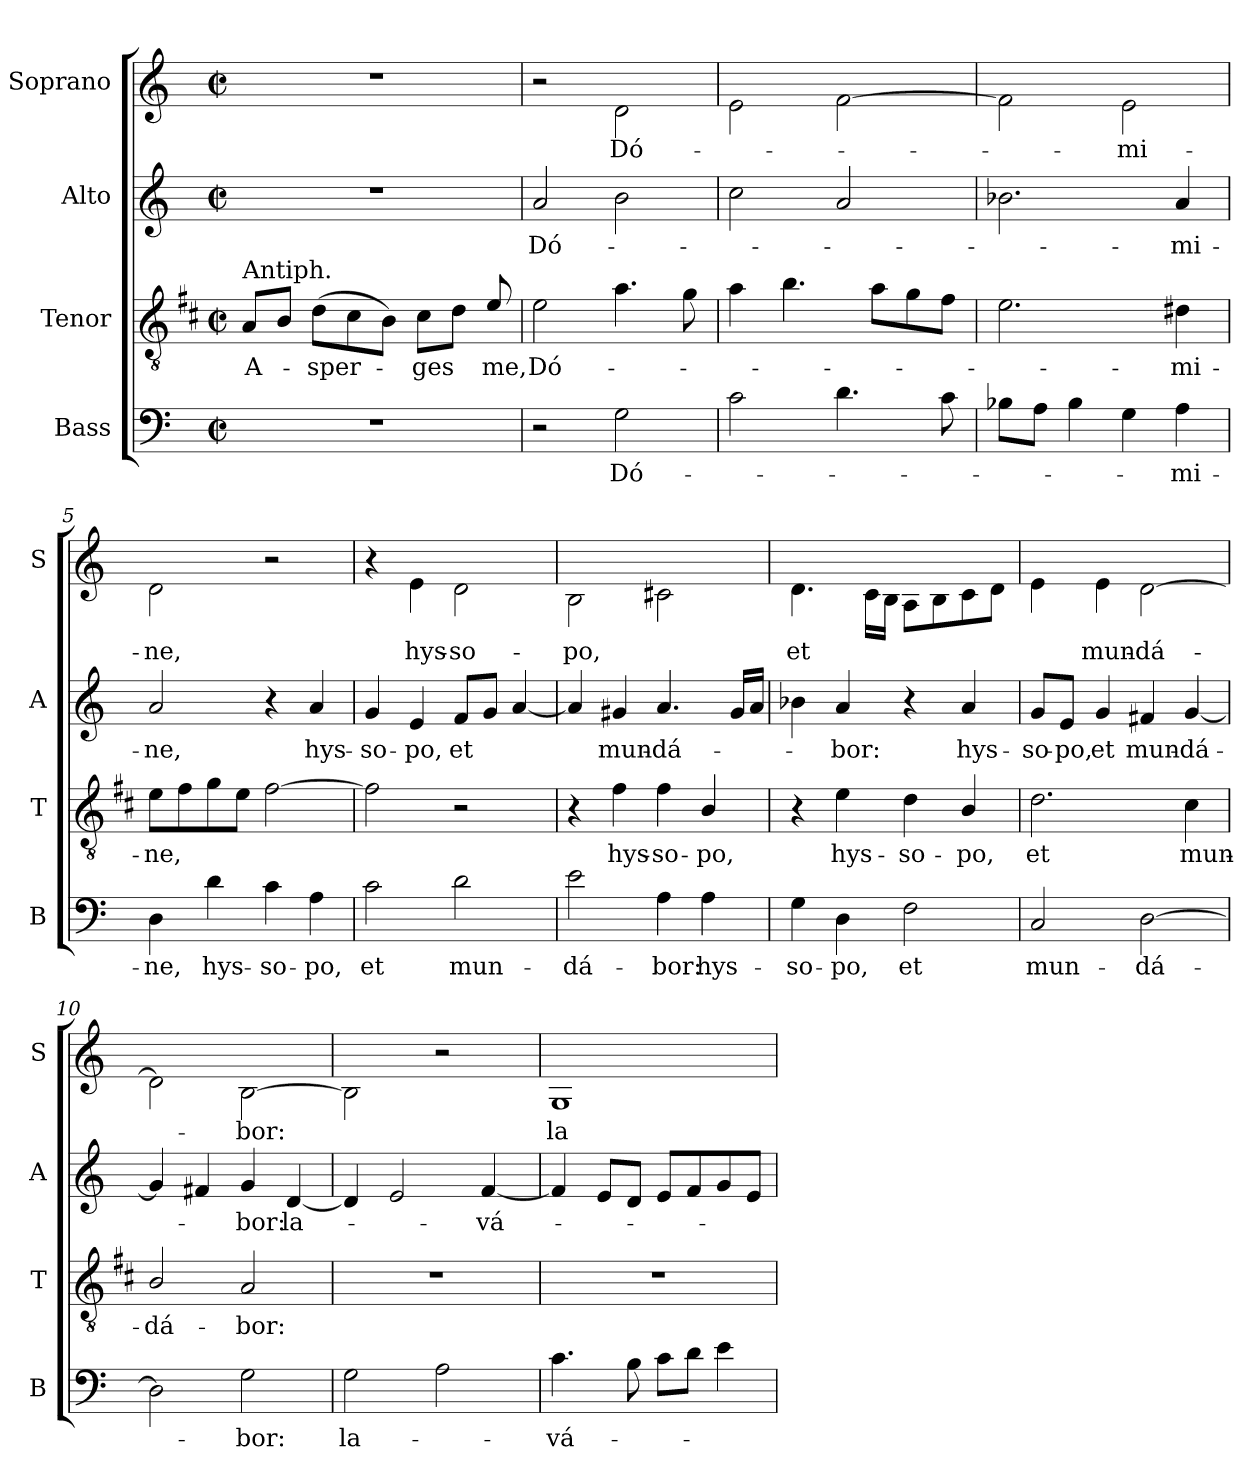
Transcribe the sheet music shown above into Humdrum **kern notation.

**kern	**text	**kern	**text	**kern	**text	**kern	**text
*part4	*part4	*part3	*part3	*part2	*part2	*part1	*part1
*staff4	*staff4	*staff3	*staff3	*staff2	*staff2	*staff1	*staff1
*I"Bass	*	*I"Tenor	*	*I"Alto	*	*I"Soprano	*
*I'B	*	*I'T	*	*I'A	*	*I'S	*
*clefF4	*	*clefGv2	*	*clefG2	*	*clefG2	*
*	*	*ITrd1c2	*	*	*	*ITrd-7c-12	*
*k[]	*	*k[]	*	*k[]	*	*k[]	*
*C:	*	*C:	*	*C:	*	*C:	*
*M2/2	*	*M2/2	*	*M2/2	*	*M2/2	*
*met(c|)	*	*met(c|)	*	*met(c|)	*	*met(c|)	*
=1	=1	=1	=1	=1	=1	=1	=1
!	!	!LO:TX:a:t=Antiph.	!	!	!	!	!
1r	.	8G/L	A-	1r	.	1r	.
.	.	8A/J	.	.	.	.	.
.	.	(8c\L	-sper-	.	.	.	.
.	.	8B\	.	.	.	.	.
.	.	8A\J)	.	.	.	.	.
.	.	8B\L	-ges	.	.	.	.
.	.	8c\J	.	.	.	.	.
.	.	8d/	me,	.	.	.	.
=2	=2	=2	=2	=2	=2	=2	=2
2r	.	2d\	Dó-	2a/	Dó-	2r	.
2G\	Dó-	4.g\	.	2b\	.	2dd\	Dó-
.	.	8f\	.	.	.	.	.
=3	=3	=3	=3	=3	=3	=3	=3
2c\	.	4g\	.	2cc\	.	2ee\	.
.	.	4.a\	.	.	.	.	.
4.d\	.	.	.	2a/	.	[2ff\	.
.	.	8g\L	.	.	.	.	.
.	.	8f\	.	.	.	.	.
8c\	.	8e\J	.	.	.	.	.
=4	=4	=4	=4	=4	=4	=4	=4
8B-X\L	.	2.d\	.	2.b-X\	.	2ff\]	.
8A\J	.	.	.	.	.	.	.
4B-\	.	.	.	.	.	.	.
4G\	.	.	.	.	.	2ee\	-mi-
4A\	-mi-	4c#X\	-mi-	4a/	-mi-	.	.
!!LO:LB:g=z
=5	=5	=5	=5	=5	=5	=5	=5
4D\	-ne,	8d\L	-ne,	2a/	-ne,	2dd\	-ne,
.	.	8e\	.	.	.	.	.
4d\	hys-	8f\	.	.	.	.	.
.	.	8d\J	.	.	.	.	.
4c\	-so-	[2e\	.	4r	.	2r	.
4A\	-po,	.	.	4a/	hys-	.	.
=6	=6	=6	=6	=6	=6	=6	=6
2c\	et	2e\]	.	4g/	-so-	4r	.
.	.	.	.	4e/	-po,	4ee\	hys-
2d\	mun-	2r	.	8f/L	et	2dd\	-so-
.	.	.	.	8g/J	.	.	.
.	.	.	.	[4a/	.	.	.
=7	=7	=7	=7	=7	=7	=7	=7
2e\	-dá-	4r	.	4a/]	.	2b\	-po,
.	.	4e\	hys-	4g#X/	mun-	.	.
4A\	-bor:	4e\	-so-	4.a/	-dá-	2cc#X\	.
4A\	hys-	4A/	-po,	.	.	.	.
.	.	.	.	16g#/LL	.	.	.
.	.	.	.	16a/JJ	.	.	.
=8	=8	=8	=8	=8	=8	=8	=8
4G\	-so-	4r	.	4b-X\	.	4.dd\	et
4D\	-po,	4d\	hys-	4a/	-bor:	.	.
.	.	.	.	.	.	16cc\LL	.
.	.	.	.	.	.	16b\JJ	.
2F\	et	4c\	-so-	4r	.	8a\L	.
.	.	.	.	.	.	8b\	.
.	.	4A/	-po,	4a/	hys-	8cc\	.
.	.	.	.	.	.	8dd\J	.
=9	=9	=9	=9	=9	=9	=9	=9
2C/	mun-	2.c\	et	8g/L	-so-	4ee\	.
.	.	.	.	8e/J	-po,	.	.
.	.	.	.	4g/	et	4ee\	mun-
[2D\	-dá-	.	.	4f#X/	mun-	[2dd\	-dá-
.	.	4B\	mun-	[4g/	-dá-	.	.
!!LO:PB:g=z
=10	=10	=10	=10	=10	=10	=10	=10
2D\]	.	2A/	-dá-	4g/]	.	2dd\]	.
.	.	.	.	4f#X/	.	.	.
2G\	-bor:	2G/	-bor:	4g/	-bor:	[2b\	-bor:
.	.	.	.	[4d/	la-	.	.
=11	=11	=11	=11	=11	=11	=11	=11
2G\	la-	1r	.	4d/]	.	2b\]	.
.	.	.	.	2e/	.	.	.
2A\	.	.	.	.	.	2r	.
.	.	.	.	[4f/	-vá-	.	.
=12	=12	=12	=12	=12	=12	=12	=12
4.c\	-vá-	1r	.	4f/]	.	1g	la-
.	.	.	.	8e/L	.	.	.
8B\	.	.	.	8d/J	.	.	.
8c\L	.	.	.	8e/L	.	.	.
8d\J	.	.	.	8f/	.	.	.
4e\	.	.	.	8g/	.	.	.
.	.	.	.	8e/J	.	.	.
=	=	=	=	=	=	=	=
*-	*-	*-	*-	*-	*-	*-	*-
